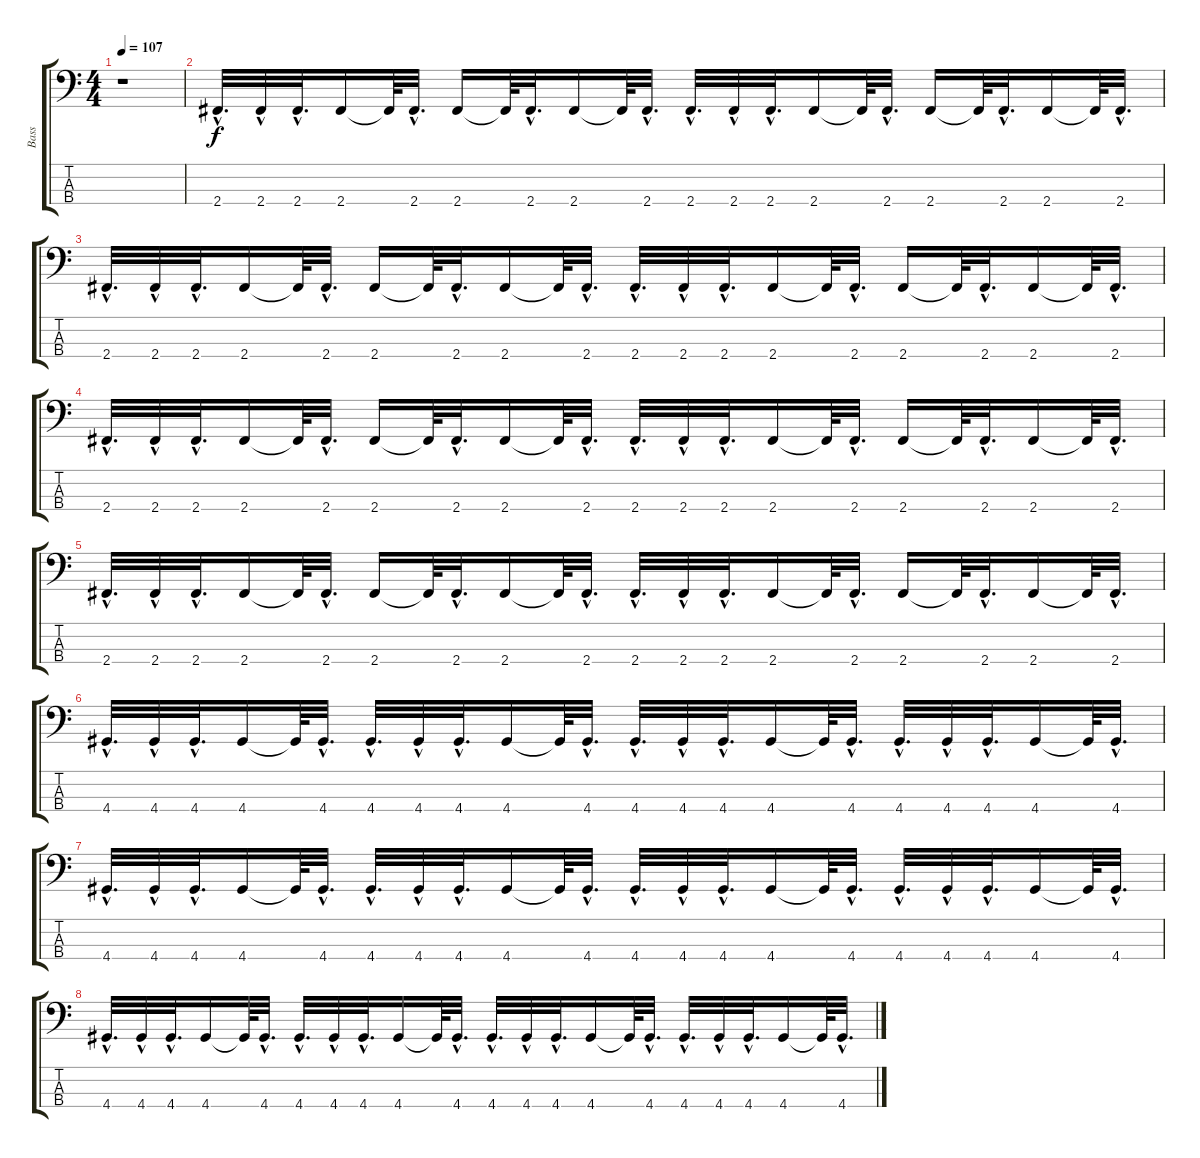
\track ("Bass" "Bass") {instrument electricbasspick}
\staff {score tabs}
\tuning (G2 D2 A1 E1) {hide}
\ts (4 4)
\tempo 107
\clef f4
\ks c
r.1{dy f instrument electricbasspick} |
2.4{hac}.32{d} 2.4{hac}.32 2.4{hac}.32{d} 2.4.16 2.4{t}.64 2.4{hac}.32{d} 2.4.16 2.4{t}.64 2.4{hac}.32{d} 2.4.16 2.4{t}.64 2.4{hac}.32{d} 2.4{hac}.32{d} 2.4{hac}.32 2.4{hac}.32{d} 2.4.16 2.4{t}.64 2.4{hac}.32{d} 2.4.16 2.4{t}.64 2.4{hac}.32{d} 2.4.16 2.4{t}.64 2.4{hac}.32{d} |
2.4{hac}.32{d} 2.4{hac}.32 2.4{hac}.32{d} 2.4.16 2.4{t}.64 2.4{hac}.32{d} 2.4.16 2.4{t}.64 2.4{hac}.32{d} 2.4.16 2.4{t}.64 2.4{hac}.32{d} 2.4{hac}.32{d} 2.4{hac}.32 2.4{hac}.32{d} 2.4.16 2.4{t}.64 2.4{hac}.32{d} 2.4.16 2.4{t}.64 2.4{hac}.32{d} 2.4.16 2.4{t}.64 2.4{hac}.32{d} |
2.4{hac}.32{d} 2.4{hac}.32 2.4{hac}.32{d} 2.4.16 2.4{t}.64 2.4{hac}.32{d} 2.4.16 2.4{t}.64 2.4{hac}.32{d} 2.4.16 2.4{t}.64 2.4{hac}.32{d} 2.4{hac}.32{d} 2.4{hac}.32 2.4{hac}.32{d} 2.4.16 2.4{t}.64 2.4{hac}.32{d} 2.4.16 2.4{t}.64 2.4{hac}.32{d} 2.4.16 2.4{t}.64 2.4{hac}.32{d} |
2.4{hac}.32{d} 2.4{hac}.32 2.4{hac}.32{d} 2.4.16 2.4{t}.64 2.4{hac}.32{d} 2.4.16 2.4{t}.64 2.4{hac}.32{d} 2.4.16 2.4{t}.64 2.4{hac}.32{d} 2.4{hac}.32{d} 2.4{hac}.32 2.4{hac}.32{d} 2.4.16 2.4{t}.64 2.4{hac}.32{d} 2.4.16 2.4{t}.64 2.4{hac}.32{d} 2.4.16 2.4{t}.64 2.4{hac}.32{d} |
4.4{hac}.32{d} 4.4{hac}.32 4.4{hac}.32{d} 4.4.16 4.4{t}.64 4.4{hac}.32{d} 4.4{hac}.32{d} 4.4{hac}.32 4.4{hac}.32{d} 4.4.16 4.4{t}.64 4.4{hac}.32{d} 4.4{hac}.32{d} 4.4{hac}.32 4.4{hac}.32{d} 4.4.16 4.4{t}.64 4.4{hac}.32{d} 4.4{hac}.32{d} 4.4{hac}.32 4.4{hac}.32{d} 4.4.16 4.4{t}.64 4.4{hac}.32{d} |
4.4{hac}.32{d} 4.4{hac}.32 4.4{hac}.32{d} 4.4.16 4.4{t}.64 4.4{hac}.32{d} 4.4{hac}.32{d} 4.4{hac}.32 4.4{hac}.32{d} 4.4.16 4.4{t}.64 4.4{hac}.32{d} 4.4{hac}.32{d} 4.4{hac}.32 4.4{hac}.32{d} 4.4.16 4.4{t}.64 4.4{hac}.32{d} 4.4{hac}.32{d} 4.4{hac}.32 4.4{hac}.32{d} 4.4.16 4.4{t}.64 4.4{hac}.32{d} |
4.4{hac}.32{d} 4.4{hac}.32 4.4{hac}.32{d} 4.4.16 4.4{t}.64 4.4{hac}.32{d} 4.4{hac}.32{d} 4.4{hac}.32 4.4{hac}.32{d} 4.4.16 4.4{t}.64 4.4{hac}.32{d} 4.4{hac}.32{d} 4.4{hac}.32 4.4{hac}.32{d} 4.4.16 4.4{t}.64 4.4{hac}.32{d} 4.4{hac}.32{d} 4.4{hac}.32 4.4{hac}.32{d} 4.4.16 4.4{t}.64 4.4{hac}.32{d}
